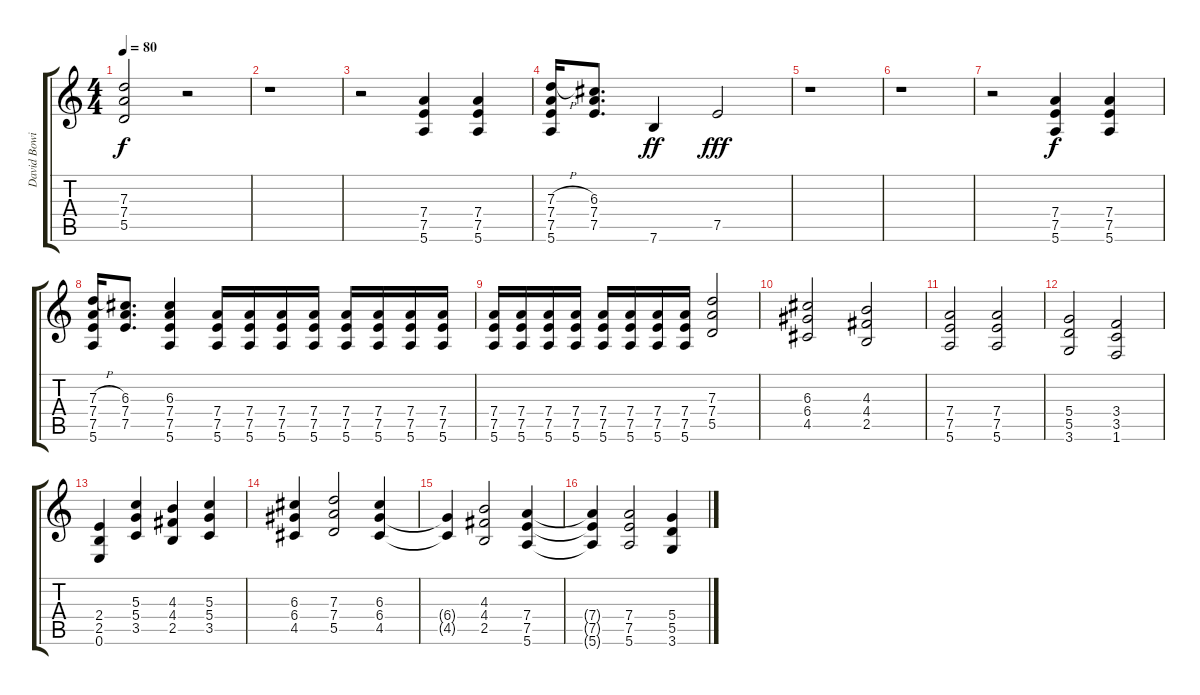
\track ("David Bowie" "David Bowi") {instrument overdrivenguitar}
\staff {score tabs}
\tuning (E4 B3 G3 D3 A2 E2) {hide}
\ts (4 4)
\tempo 80
\clef g2
\ks c
(7.3{t} 7.4{t} 5.5{t}).2{dy f} r.2 |
r.1 |
r.2 (7.4 7.5 5.6).4 (7.4 7.5 5.6).4 |
(7.3{h} 7.4 7.5 5.6).16 (6.3 7.4 7.5).8{d} 7.6.4{dy ff} 7.5.2{dy fff} |
r.1 |
r.1 |
r.2 (7.4 7.5 5.6).4{dy f} (7.4 7.5 5.6).4 |
(7.3{h} 7.4 7.5 5.6).16 (6.3 7.4 7.5).8{d} (6.3 7.4 7.5 5.6).4 (7.4 7.5 5.6).16 (7.4 7.5 5.6).16 (7.4 7.5 5.6).16 (7.4 7.5 5.6).16 (7.4 7.5 5.6).16 (7.4 7.5 5.6).16 (7.4 7.5 5.6).16 (7.4 7.5 5.6).16 |
(7.4 7.5 5.6).16 (7.4 7.5 5.6).16 (7.4 7.5 5.6).16 (7.4 7.5 5.6).16 (7.4 7.5 5.6).16 (7.4 7.5 5.6).16 (7.4 7.5 5.6).16 (7.4 7.5 5.6).16 (7.3 7.4 5.5).2 |
(6.3 6.4 4.5).2 (4.3 4.4 2.5).2 |
(7.4 7.5 5.6).2 (7.4 7.5 5.6).2 |
(5.4 5.5 3.6).2 (3.4 3.5 1.6).2 |
(2.4 2.5 0.6).4 (5.3 5.4 3.5).4 (4.3 4.4 2.5).4 (5.3 5.4 3.5).4 |
(6.3 6.4 4.5).4 (7.3 7.4 5.5).2 (6.3 6.4 4.5).4 |
(6.4{t} 4.5{t}).4 (4.3 4.4 2.5).2 (7.4 7.5 5.6).4 |
(7.4{t} 7.5{t} 5.6{t}).4 (7.4 7.5 5.6).2 (5.4 5.5 3.6).4
